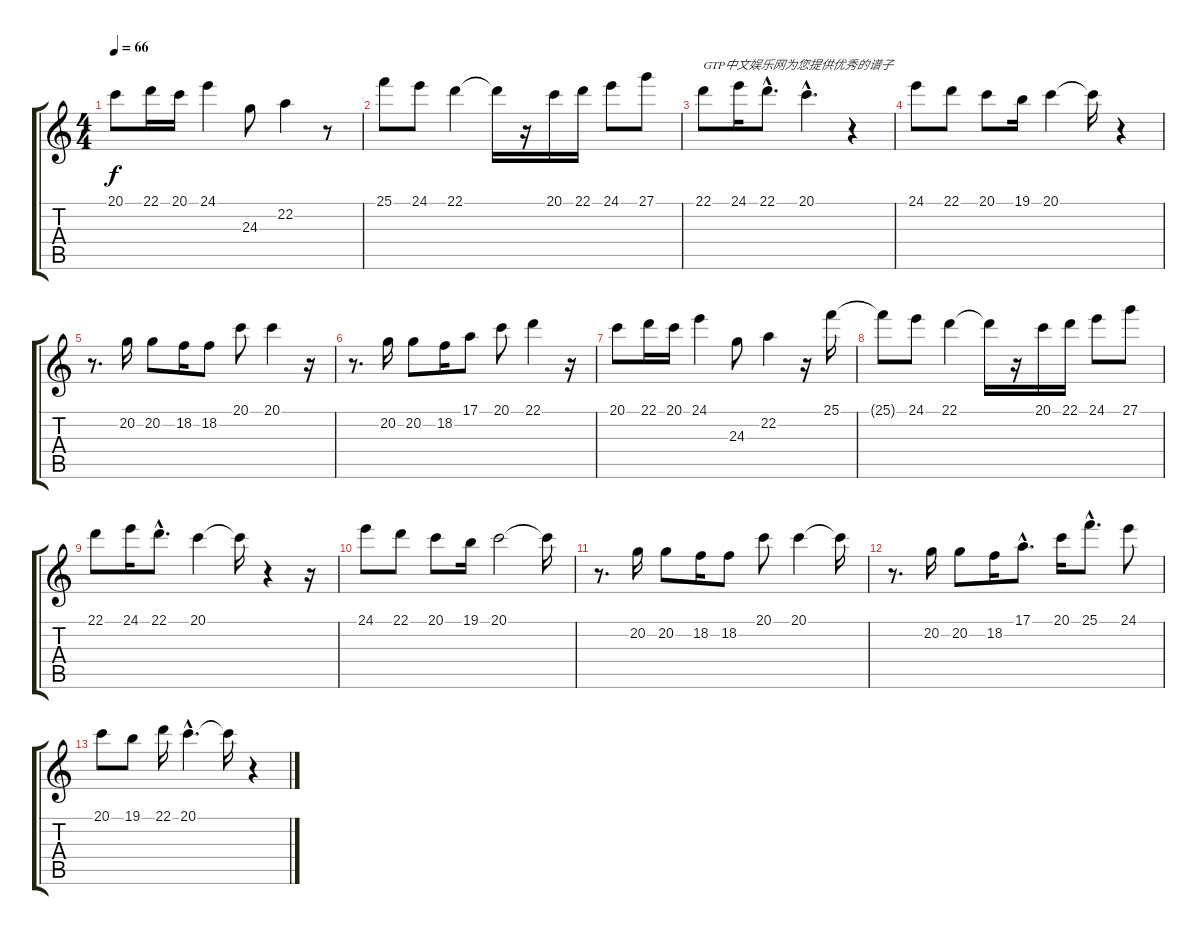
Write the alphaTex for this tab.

\track "" {instrument fx7echoes}
\staff {score tabs}
\tuning (E4 B3 G3 D3 A2 E2) {hide}
\ts (4 4)
\tempo 66
\clef g2
\ks c
20.1.8{dy f instrument fx7echoes} 22.1.16 20.1.16 24.1.4 24.3.8 22.2.4 r.8 |
25.1.8 24.1.8 22.1.4 22.1{t}.16 r.16 20.1.16 22.1.16 24.1.8 27.1.8 |
22.1.8{txt "GTP中文娱乐网为您提供优秀的谱子"} 24.1.16 22.1{hac}.8{d} 20.1{hac}.4{d} r.4 |
24.1.8 22.1.8 20.1.8 19.1.16 20.1.4 20.1{t}.16 r.4 |
r.8{d} 20.2.16 20.2.8 18.2.16 18.2.8 20.1.8 20.1.4 r.16 |
r.8{d} 20.2.16 20.2.8 18.2.16 17.1.8 20.1.8 22.1.4 r.16 |
20.1.8 22.1.16 20.1.16 24.1.4 24.3.8 22.2.4 r.16 25.1.16 |
25.1{t}.8 24.1.8 22.1.4 22.1{t}.16 r.16 20.1.16 22.1.16 24.1.8 27.1.8 |
22.1.8 24.1.16 22.1{hac}.8{d} 20.1.4 20.1{t}.16 r.4 r.16 |
24.1.8 22.1.8 20.1.8 19.1.16 20.1.2 20.1{t}.16 |
r.8{d} 20.2.16 20.2.8 18.2.16 18.2.8 20.1.8 20.1.4 20.1{t}.16 |
r.8{d} 20.2.16 20.2.8 18.2.16 17.1{hac}.8{d} 20.1.16 25.1{hac}.8{d} 24.1.8 |
20.1.8 19.1.8 22.1.16 20.1{hac}.4{d} 20.1{t}.16 r.4
